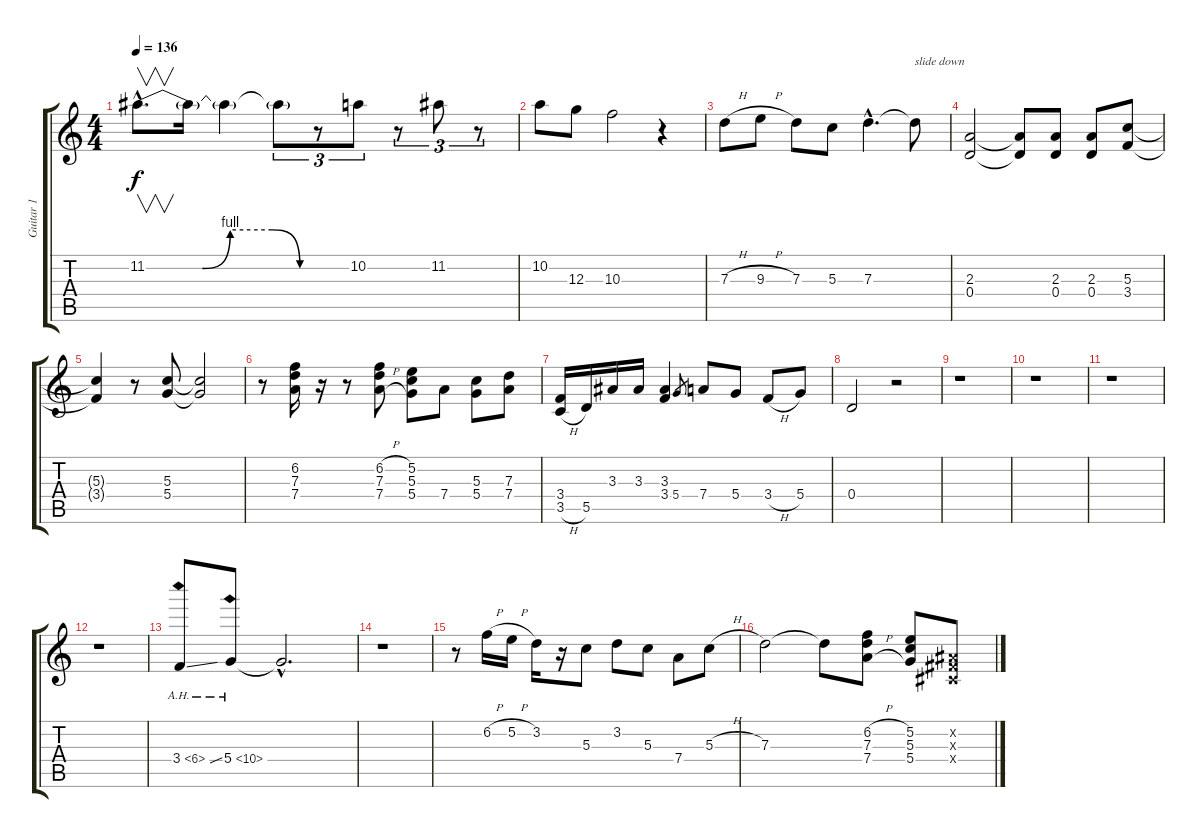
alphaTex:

\track ("Guitar 1" "Guitar 1") {instrument overdrivenguitar}
\staff {score tabs}
\tuning (E4 B3 G3 D3 A2 E2) {hide}
\ts (4 4)
\tempo 136
\clef g2
\ks c
11.2{be (custom 0 0 20 0 30 4 45 4 55 0 60 0) hac}.8{v d dy f} 11.2{t}.16 11.2{t}.4 11.2{t}.8{tu (3 2)} r.8{tu (3 2)} 10.2.8{tu (3 2)} r.8{tu (3 2)} 11.2.8{tu (3 2)} r.8{tu (3 2)} |
10.2.8 12.3.8 10.3.2 r.4 |
7.3{h}.8 9.3{h}.8 7.3.8 5.3.8 7.3{hac}.4{d} 7.3{t}.8{txt "slide down"} |
(2.3 0.4).2 (2.3{t} 0.4{t}).8 (2.3 0.4).8 (2.3 0.4).8 (5.3 3.4).8 |
(5.3{t} 3.4{t}).4 r.8 (5.3 5.4).8 (5.3{t} 5.4{t}).2 |
r.8 (6.2 7.3 7.4).16 r.16 r.8 (6.2{h} 7.3{h} 7.4{h}).8 (5.2 5.3 5.4).8 7.4.8 (5.3 5.4).8 (7.3 7.4).8 |
(3.4 3.5{h}).16 5.5.16 3.3.16 3.3.16 (3.3 3.4).4 5.4.8{gr} 7.4.8 5.4.8 3.4{h}.8 5.4.8 |
0.4.2 r.2 |
r.1 |
r.1 |
r.1 |
r.1 |
3.4{ah 3 ss}.8 5.4{ah 5}.8 5.4{hac t}.2{d} |
r.1 |
r.8 6.2{h}.16 5.2{h}.16 3.2.16 r.16 5.3.8 3.2.8 5.3.8 7.4.8 5.3{h}.8 |
7.3.2 7.3{t}.8 (6.2{h} 7.3{h} 7.4{h}).8 (5.2 5.3 5.4).8 (-1.2{x} -1.3{x} -1.4{x}).8
